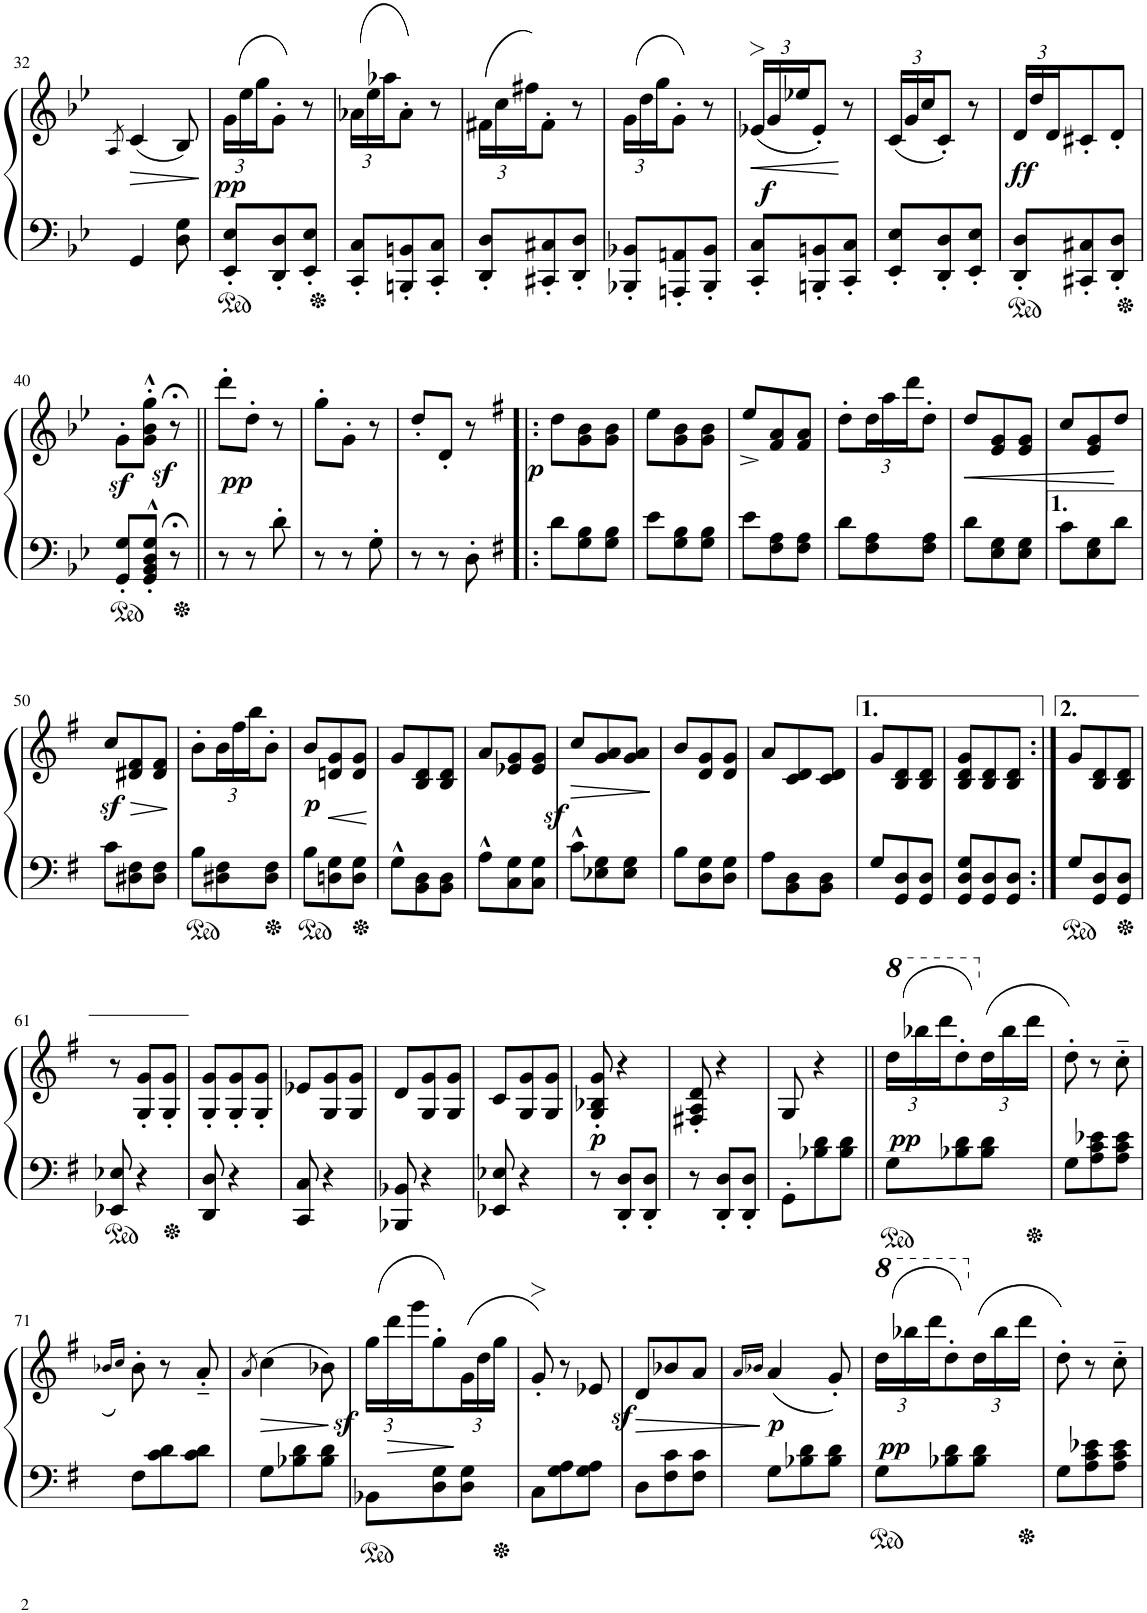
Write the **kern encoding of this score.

**kern	**kern	**dynam
*part1	*part1	*part1
*staff2	*staff1	*staff1/2
*I"Zongora	*	*
*I'Zon.	*	*
!!LO:PB:g=z
*clefF4	*clefG2	*
*k[b-e-]	*k[b-e-]	*
*M3/8	*M3/8	*
=32	=32	=32
.	8qA/	.
4GG/	(4c/	.
8D\ 8G\	8B-/)	.
=33	=33	=33
*	*Xbrackettup	*
!	!	!LO:DY:a=2
8EE-/' 8E-/'L	(24g\LL	pp
.	24ee-\	.
.	24gg\J	.
8DD/' 8D/'	8g'\J)	.
8EE-/' 8E-/'J	8r	.
=34	=34	=34
8CC/' 8C/'L	(24a-X\LL	.
.	24ee-\	.
.	24aa-X\J	.
8BBBn/' 8BBn/'	8a-'\J)	.
8CC/' 8C/'J	8r	.
=35	=35	=35
8DD/' 8D/'L	(24f#X\LL	.
.	24cc\	.
.	24ff#X\J)	.
8CC#X/' 8C#X/'	8f#'\J	.
8DD/' 8D/'J	8r	.
=36	=36	=36
8BBB-X/' 8BB-X/'L	(24g\LL	.
.	24dd\	.
.	24gg\J	.
8AAAn/' 8AAn/'	8g'\J)	.
8BBB-/' 8BB-/'J	8r	.
=37	=37	=37
!	!	!LO:HP:b
!	!	!LO:DY:n=1:a=2
8CC/' 8C/'L	(24e-X>/LL	< f
.	24g/	.
.	24ee-X/J	.
8BBBn/' 8BBn/'	8e-'/J)	.
8CC/' 8C/'J	8r	.
.	.	[
=38	=38	=38
8EE-/' 8E-/'L	(24c/LL	.
.	24g/	.
.	24cc/J	.
8DD/' 8D/'	8c'/J)	.
8EE-/' 8E-/'J	8r	.
=39	=39	=39
!	!	!LO:DY:b
8DD/' 8D/'L	24d/LL	ff
.	24dd/	.
.	24d/J	.
8CC#X/' 8C#X/'	8c#X'/	.
8DD/' 8D/'J	8d'/J	.
!!LO:LB:g=z
=40	=40	=40
8GG/' 8G/'L	8gz<'\L	.
8GG/'^^ 8BB-/'^^ 8D/'^^ 8G/'^^J	8g\z<'^^ 8b-\z<'^^ 8gg\z<'^^J	.
8r;<	8r;<	.
=41||	=41||	=41||
!	!	!LO:DY:b
8r	8ddd'\L	pp
8r	8dd'\J	.
8d'\	8r	.
=42	=42	=42
8r	8gg'\L	.
8r	8g'\J	.
8G'\	8r	.
=43	=43	=43
8r	8dd'/L	.
8r	8d'/J	.
8D'\	8r	.
=44!|:	=44!|:	=44!|:
*k[f#]	*k[f#]	*
!	!	!LO:DY:b
8d\L	8dd\L	p
8G\ 8B\	8g\ 8b\	.
8G\ 8B\J	8g\ 8b\J	.
=45	=45	=45
8e\L	8ee\L	.
8G\ 8B\	8g\ 8b\	.
8G\ 8B\J	8g\ 8b\J	.
=46	=46	=46
8e\L	8ee^/L	.
8F#\ 8A\	8f#/ 8a/	.
8F#\ 8A\J	8f#/ 8a/J	.
=47	=47	=47
8d\L	8dd'\L	.
8F#\ 8A\	24dd\L	.
.	24aa\	.
.	24ddd\J	.
8F#\ 8A\J	8dd'\J	.
=48	=48	=48
!	!	!LO:HP:b
8d\L	8dd/L	<
8E\ 8G\	8e/ 8g/	.
8E\ 8G\J	8e/ 8g/J	.
.	.	[
=49	=49	=49
8c\L	8cc/L	.
8E\ 8G\	8e/ 8g/	.
8d\J	8dd/J	.
!!LO:LB:g=z
=50	=50	=50
!	!	!LO:HP:b
8c\L	8ccz</L	>
8D#X\ 8F#\	8d#X/ 8f#/	.
8D#\ 8F#\J	8d#/ 8f#/J	.
.	.	]
=51	=51	=51
8B\L	8b'\L	.
8D#X\ 8F#\	24b\L	.
.	24ff#\	.
.	24bb\J	.
8D#\ 8F#\J	8b'\J	.
=52	=52	=52
!	!	!LO:DY:b
8B\L	8b/L	p
!	!	!LO:HP:b
8Dn\ 8G\	8dn/ 8g/	<
8D\ 8G\J	8d/ 8g/J	.
.	.	[
=53	=53	=53
8G^^\L	8g/L	.
8BB\ 8D\	8B/ 8d/	.
8BB\ 8D\J	8B/ 8d/J	.
=54	=54	=54
8A^^\L	8a/L	.
8C\ 8G\	8e-X/ 8g/	.
8C\ 8G\J	8e-/ 8g/J	.
=55	=55	=55
!	!	!LO:HP:b
8cz>^^\L	8cc/L	>
8E-X\ 8G\	8g/ 8a/	.
8E-\ 8G\J	8g/ 8a/J	.
.	.	]
=56	=56	=56
8B\L	8b/L	.
8D\ 8G\	8d/ 8g/	.
8D\ 8G\J	8d/ 8g/J	.
=57	=57	=57
8A\L	8a/L	.
8BB\ 8D\	8c/ 8d/	.
8BB\ 8D\J	8c/ 8d/J	.
=58	=58	=58
8G/L	8g/L	.
8GG/ 8D/	8B/ 8d/	.
8GG/ 8D/J	8B/ 8d/J	.
=59	=59	=59
8GG/ 8D/ 8G/L	8B/ 8d/ 8g/L	.
8GG/ 8D/	8B/ 8d/	.
8GG/ 8D/J	8B/ 8d/J	.
=60:|!	=60:|!	=60:|!
8G/L	8g/L	.
8GG/ 8D/	8B/ 8d/	.
8GG/ 8D/J	8B/ 8d/J	.
!!LO:LB:g=z
=61	=61	=61
8EE-X/ 8E-X/	8r	.
4r	8G/' 8g/'L	.
.	8G/' 8g/'J	.
=62	=62	=62
8DD/ 8D/	8G/' 8g/'L	.
4r	8G/' 8g/'	.
.	8G/' 8g/'J	.
=63	=63	=63
8CC/ 8C/	8e-X/L	.
4r	8G/ 8g/	.
.	8G/ 8g/J	.
=64	=64	=64
8BBB-X/ 8BB-X/	8d/L	.
4r	8G/ 8g/	.
.	8G/ 8g/J	.
=65	=65	=65
8EE-X/ 8E-X/	8c/L	.
4r	8G/ 8g/	.
.	8G/ 8g/J	.
=66	=66	=66
!	!	!LO:DY:a=2
8r	8G/' 8B-X/' 8g/'	p
8DD/' 8D/'L	4r	.
8DD/' 8D/'J	.	.
=67	=67	=67
8r	8F#X/' 8A/' 8d/'	.
8DD/' 8D/'L	4r	.
8DD/' 8D/'J	.	.
=68	=68	=68
8GG'\L	8G/	.
8B-X\ 8d\	4r	.
8B-\ 8d\J	.	.
=69||	=69||	=69||
*	*8va	*
!	!	!LO:DY:a=2
8G\L	(24ddd\LL	pp
.	24bbb-X\	.
.	24dddd\J	.
8B-X\ 8d\	8ddd'\)	.
*	*X8va	*
8B-\ 8d\J	(24dd\L	.
.	24bb-\	.
.	24ddd\JJ	.
=70	=70	=70
8G\L	8dd'\)	.
8A\ 8c\ 8e-X\	8r	.
8A\ 8c\ 8e-\J	8cc'~\	.
!!LO:LB:g=z
=71	=71	=71
.	(16qb-X/LL	.
.	16qcc/JJ)	.
8F#\L	8b-'\	.
8c\ 8d\	8r	.
8c\ 8d\J	8a'~/	.
=72	=72	=72
.	8qa/	.
8G\L	(4cc\	.
8B-X\ 8d\	.	.
8B-\ 8d\J	8b-X\)	.
=73	=73	=73
8BB-X\L	(24ggz<\LL	.
!	!	!LO:HP:b
.	24ddd\	>
.	24ggg\J	.
8D\ 8G\	8gg'\)	.
8D\ 8G\J	(24g\L	.
.	24dd\	.
.	24gg\JJ	.
.	.	]
=74	=74	=74
8C\L	8g'>/)	.
8G\ 8A\	8r	.
8G\ 8A\J	8e-Xz</	.
=75	=75	=75
!	!	!LO:HP:b
8D\L	8d/L	>
8F#\ 8c\	8b-X/	.
8F#\ 8c\J	8a/J	.
.	.	]
=76	=76	=76
.	16qa/LL	.
.	16qb-X/JJ	.
!	!	!LO:DY:b
8G\L	(4a/	p
8B-X\ 8d\	.	.
8B-\ 8d\J	8g'/)	.
=77	=77	=77
*	*8va	*
!	!	!LO:DY:a=2
8G\L	(24ddd\LL	pp
.	24bbb-X\	.
.	24dddd\J	.
8B-X\ 8d\	8ddd'\)	.
*	*X8va	*
8B-\ 8d\J	(24dd\L	.
.	24bb-\	.
.	24ddd\JJ	.
=78	=78	=78
8G\L	8dd'\)	.
8A\ 8c\ 8e-X\	8r	.
8A\ 8c\ 8e-\J	8cc'~\	.
=	=	=
*-	*-	*-
